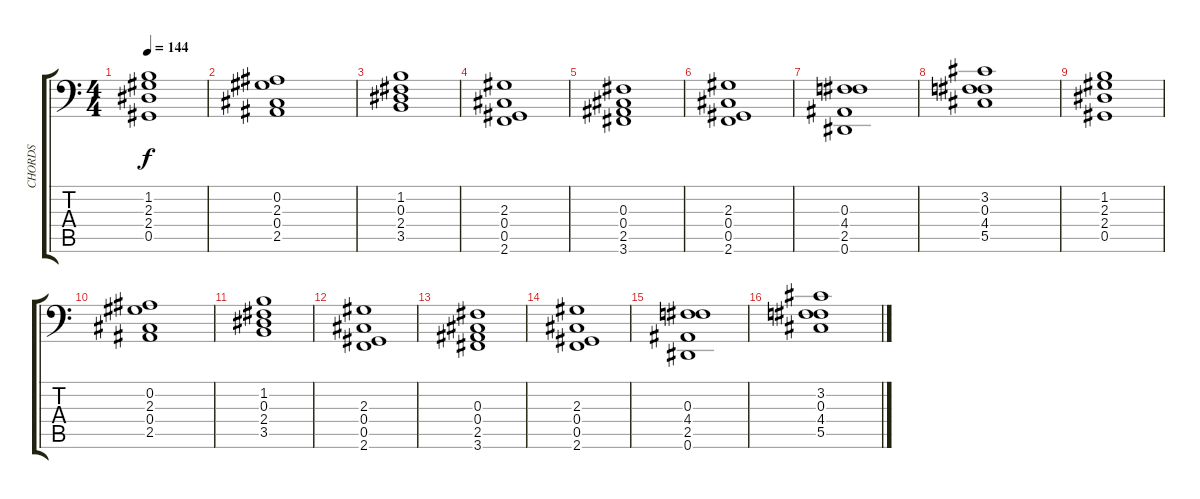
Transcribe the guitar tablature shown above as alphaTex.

\track ("CHORDS" "CHORDS") {instrument acousticguitarnylon}
\staff {score tabs}
\tuning (Eb3 Bb2 Gb2 Db2 Ab1 Eb1) {hide}
\ts (4 4)
\tempo 144
\clef f4
\ks c
(1.2 2.3 2.4 0.5).1{dy f} |
(0.2 2.3 0.4 2.5).1 |
(1.2 0.3 2.4 3.5).1 |
(2.3 0.4 0.5 2.6).1 |
(0.3 0.4 2.5 3.6).1 |
(2.3 0.4 0.5 2.6).1 |
(0.3 4.4 2.5 0.6).1 |
(3.2 0.3 4.4 5.5).1 |
(1.2 2.3 2.4 0.5).1 |
(0.2 2.3 0.4 2.5).1 |
(1.2 0.3 2.4 3.5).1 |
(2.3 0.4 0.5 2.6).1 |
(0.3 0.4 2.5 3.6).1 |
(2.3 0.4 0.5 2.6).1 |
(0.3 4.4 2.5 0.6).1 |
(3.2 0.3 4.4 5.5).1
